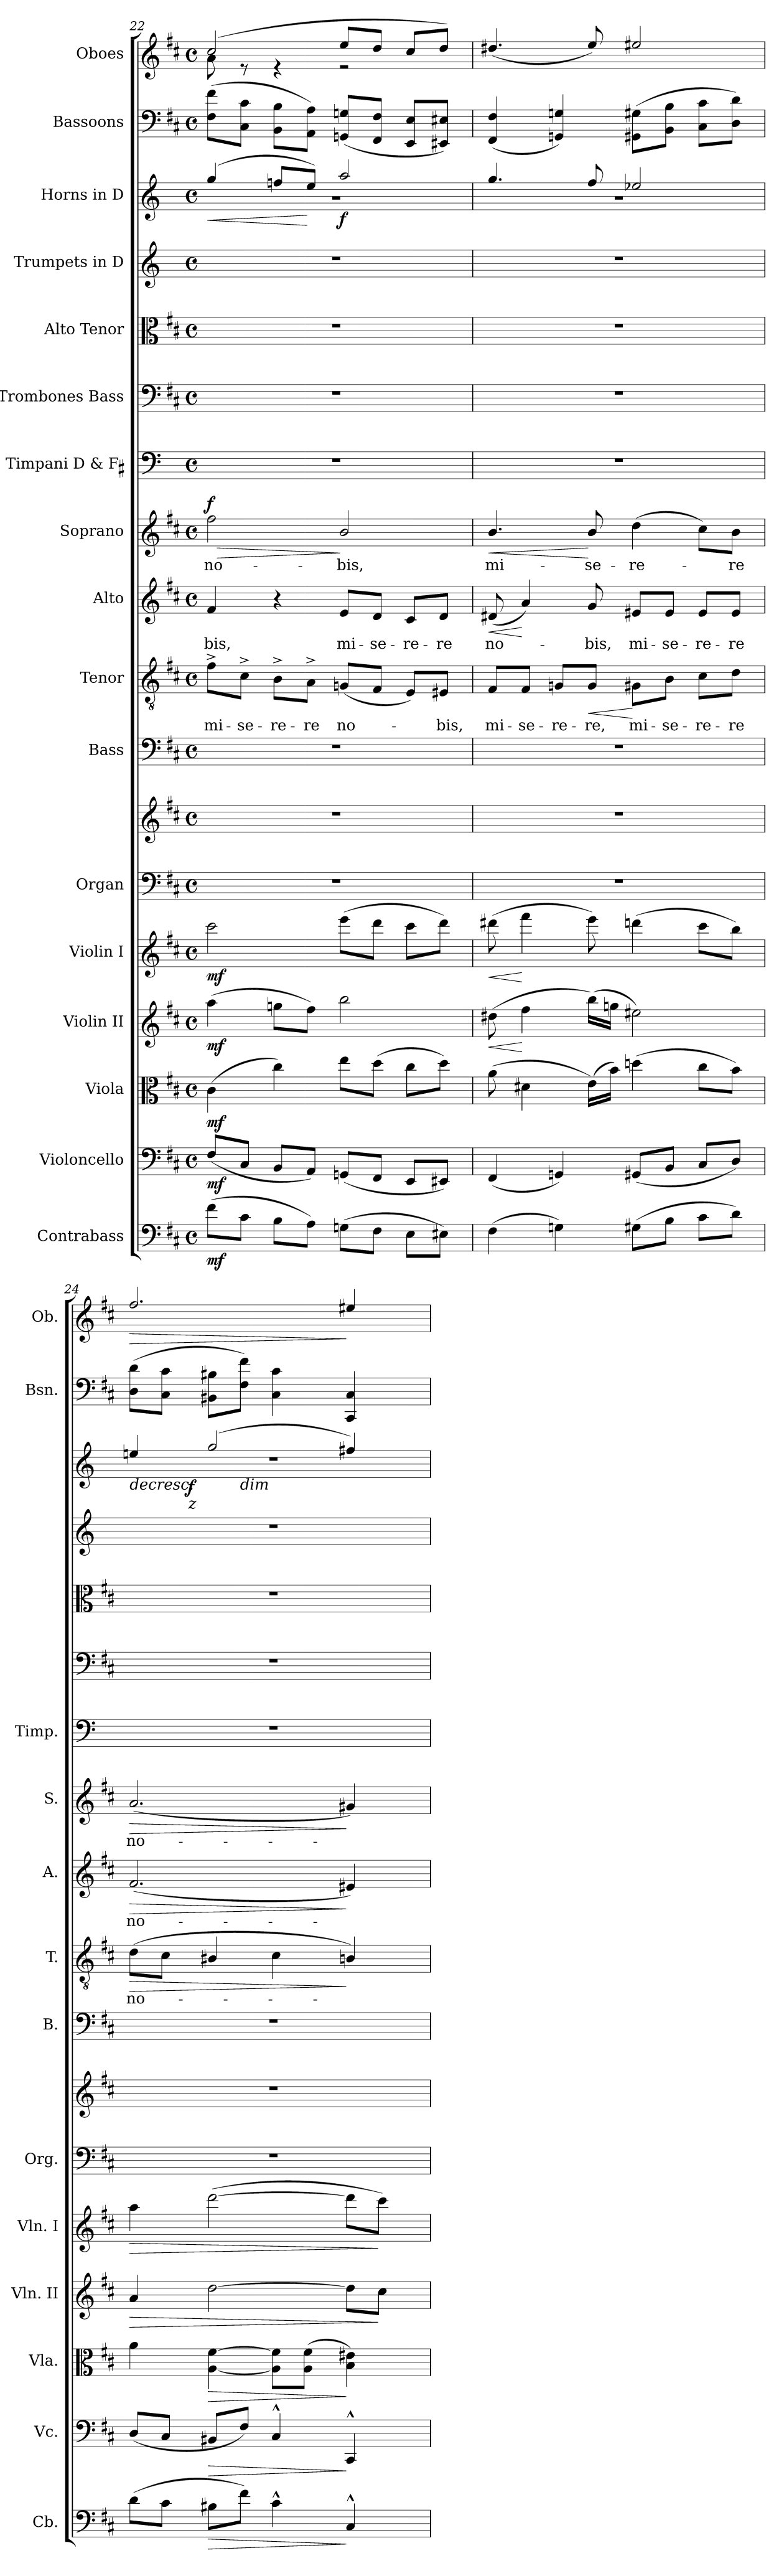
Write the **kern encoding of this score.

**kern	**dynam	**kern	**dynam	**kern	**dynam	**kern	**dynam	**kern	**dynam	**kern	**kern	**kern	**kern	**text	**dynam	**kern	**text	**dynam	**kern	**text	**dynam	**kern	**kern	**kern	**kern	**kern	**dynam	**kern	**kern	**dynam
*part17	*part17	*part16	*part16	*part15	*part15	*part14	*part14	*part13	*part13	*part12	*part12	*part11	*part10	*part10	*part10	*part9	*part9	*part9	*part8	*part8	*part8	*part7	*part6	*part5	*part4	*part3	*part3	*part2	*part1	*part1
*staff18	*staff18	*staff17	*staff17	*staff16	*staff16	*staff15	*staff15	*staff14	*staff14	*staff13	*staff12	*staff11	*staff10	*staff10	*staff10	*staff9	*staff9	*staff9	*staff8	*staff8	*staff8	*staff7	*staff6	*staff5	*staff4	*staff3	*staff3	*staff2	*staff1	*staff1
*I"Contrabass	*	*I"Violoncello	*	*I"Viola	*	*I"Violin II	*	*I"Violin I	*	*I"Organ	*	*I"Bass	*I"Tenor	*	*	*I"Alto	*	*	*I"Soprano	*	*	*I"Timpani D & F#	*I"Trombones  Bass	*I"Alto Tenor	*I"Trumpets in D	*I"Horns in D	*	*I"Bassoons	*I"Oboes	*
*I'Cb.	*	*I'Vc.	*	*I'Vla.	*	*I'Vln. II	*	*I'Vln. I	*	*I'Org.	*	*I'B.	*I'T.	*	*	*I'A.	*	*	*I'S.	*	*	*I'Timp.	*	*	*	*	*	*I'Bsn.	*I'Ob.	*
*clefF4	*	*clefF4	*	*clefC3	*	*clefG2	*	*clefG2	*	*clefF4	*clefG2	*clefF4	*clefGv2	*	*	*clefG2	*	*	*clefG2	*	*	*clefF4	*clefF4	*clefC3	*clefG2	*clefG2	*	*clefF4	*clefG2	*
*ITrd7c12	*	*	*	*	*	*	*	*	*	*	*	*	*ITrd7c12	*	*	*	*	*	*	*	*	*	*	*	*ITrd-1c-2	*ITrd6c10	*	*	*	*
*k[f#c#]	*	*k[f#c#]	*	*k[f#c#]	*	*k[f#c#]	*	*k[f#c#]	*	*k[f#c#]	*k[f#c#]	*k[f#c#]	*k[f#c#]	*	*	*k[f#c#]	*	*	*k[f#c#]	*	*	*k[]	*k[f#c#]	*k[f#c#]	*k[f#c#]	*k[f#c#]	*	*k[f#c#]	*k[f#c#]	*
*D:	*	*D:	*	*D:	*	*D:	*	*D:	*	*D:	*D:	*D:	*D:	*	*	*D:	*	*	*D:	*	*	*C:	*D:	*D:	*D:	*D:	*	*D:	*D:	*
*M4/4	*	*M4/4	*	*M4/4	*	*M4/4	*	*M4/4	*	*M4/4	*M4/4	*M4/4	*M4/4	*	*	*M4/4	*	*	*M4/4	*	*	*M4/4	*M4/4	*M4/4	*M4/4	*M4/4	*	*M4/4	*M4/4	*
*met(c)	*	*met(c)	*	*met(c)	*	*met(c)	*	*met(c)	*	*met(c)	*met(c)	*met(c)	*met(c)	*	*	*met(c)	*	*	*met(c)	*	*	*met(c)	*met(c)	*met(c)	*met(c)	*met(c)	*	*met(c)	*met(c)	*
=22	=22	=22	=22	=22	=22	=22	=22	=22	=22	=22	=22	=22	=22	=22	=22	=22	=22	=22	=22	=22	=22	=22	=22	=22	=22	=22	=22	=22	=22	=22
!	!	!	!	!	!	!	!	!	!	!	!	!	!	!LO:LY:b:color=#000000	!	!	!	!	!	!	!	!	!	!	!	!	!	!	!	!
!	!	!	!	!	!	!	!	!	!	!	!	!	!	!	!	!	!LO:LY:b:color=#000000	!	!	!	!	!	!	!	!	!	!	!	!	!
!	!	!	!	!	!	!	!	!	!	!	!	!	!	!	!	!	!	!	!	!LO:LY:b:color=#000000	!LO:HP:b	!	!	!	!	!	!LO:HP:b	!	!	!
*	*	*	*	*	*	*	*	*	*	*	*	*	*	*	*	*	*	*	*	*	*	*	*	*	*	*^	*	*	*^	*
(8F#i\L	mf	(8F#i/L	mf	(4c#i\	mf	(4aai\	mf	2ccc#i\	mf	1r	1r	1r	8F#^i\L	mi-	.	4f#i/	-bis,	.	2ff#i\	no-	> f	1r	1r	1r	1r	(4ai/	1r	<	(8F#i\ 8f#i\L	(2cc#i/	8ai\	.
!	!	!	!	!	!	!	!	!	!	!	!	!	!	!LO:LY:b:color=#000000	!	!	!	!	!	!	!	!	!	!	!	!	!	!	!	!	!	!
8C#i\J	.	8C#i/J	.	.	.	.	.	.	.	.	.	.	8C#^i\J	-se-	.	.	.	.	.	.	.	.	.	.	.	.	.	.	8C#i\ 8c#i\J	.	8r	.
!	!	!	!	!	!	!	!	!	!	!	!	!	!	!LO:LY:b:color=#000000	!	!	!	!	!	!	!	!	!	!	!	!	!	!	!	!	!	!
8BBi\L	.	8BBi/L	.	4cc#i\)	.	8ggni\L	.	.	.	.	.	.	8BB^i\L	-re-	.	4r	.	.	.	.	.	.	.	.	.	8gni/L	.	.	8BBi\ 8Bi\L	.	4r	.
!	!	!	!	!	!	!	!	!	!	!	!	!	!	!LO:LY:b:color=#000000	!	!	!	!	!	!	!	!	!	!	!	!	!	!	!	!	!	!
8AAi\J)	.	8AAi/J)	.	.	.	8ff#i\J)	.	.	.	.	.	.	8AA^i\J	-re	.	.	.	.	.	.	.	.	.	.	.	8f#i/J)	.	[	8AAi\ 8Ai\J)	.	.	.
!	!	!	!	!	!	!	!	!	!	!	!	!	!	!LO:LY:b:color=#000000	!	!	!	!	!	!	!	!	!	!	!	!	!	!	!	!	!	!
!	!	!	!	!	!	!	!	!	!	!	!	!	!	!	!	!	!LO:LY:b:color=#000000	!	!	!	!	!	!	!	!	!	!	!	!	!	!	!
!	!	!	!	!	!	!	!	!	!	!	!	!	!	!	!	!	!	!	!	!LO:LY:b:color=#000000	!	!	!	!	!	!	!	!	!	!	!	!
(8GGni\L	.	(8GGni/L	.	8eei\L	.	2bbi\	.	(8eeei\L	.	.	.	.	(8GGni/L	no-	.	8ei/L	mi-	.	2bi/	-bis,	]	.	.	.	.	2bi/	.	f	(8GGni/ 8Gni/L	8eei/L	2r	.
!	!	!	!	!	!	!	!	!	!	!	!	!	!	!	!	!	!LO:LY:b:color=#000000	!	!	!	!	!	!	!	!	!	!	!	!	!	!	!
8FF#i\J	.	8FF#i/J	.	(8ddi\J	.	.	.	8dddi\J	.	.	.	.	8FF#i/J	.	.	8di/J	-se-	.	.	.	.	.	.	.	.	.	.	.	8FF#i/ 8F#i/J	8ddi/J	.	.
!	!	!	!	!	!	!	!	!	!	!	!	!	!	!	!	!	!LO:LY:b:color=#000000	!	!	!	!	!	!	!	!	!	!	!	!	!	!	!
8EEi\L	.	8EEi/L	.	8cc#i\L	.	.	.	8ccc#i\L	.	.	.	.	8EEi/L)	.	.	8c#i/L	-re-	.	.	.	.	.	.	.	.	.	.	.	8EEi/ 8Ei/L	8cc#i/L	.	.
!	!	!	!	!	!	!	!	!	!	!	!	!	!	!LO:LY:b:color=#000000	!	!	!	!	!	!	!	!	!	!	!	!	!	!	!	!	!	!
!	!	!	!	!	!	!	!	!	!	!	!	!	!	!	!	!	!LO:LY:b:color=#000000	!	!	!	!	!	!	!	!	!	!	!	!	!	!	!
8EE#Xi\J)	.	8EE#Xi/J)	.	8ddi\J)	.	.	.	8dddi\J)	.	.	.	.	8EE#Xi/J	-bis,	.	8di/J	-re	.	.	.	.	.	.	.	.	.	.	.	8EE#Xi/ 8E#Xi/J)	8ddi/J)	.	.
*	*	*	*	*	*	*	*	*	*	*	*	*	*	*	*	*	*	*	*	*	*	*	*	*	*	*	*	*	*	*v	*v	*
!!LO:PB:g=z
=23	=23	=23	=23	=23	=23	=23	=23	=23	=23	=23	=23	=23	=23	=23	=23	=23	=23	=23	=23	=23	=23	=23	=23	=23	=23	=23	=23	=23	=23	=23	=23
!	!	!	!	!	!	!	!LO:HP:b	!	!LO:HP:b	!	!	!	!	!	!	!	!	!	!	!	!	!	!	!	!	!	!	!	!	!	!
!	!	!	!	!	!	!	!	!	!	!	!	!	!	!LO:LY:b:color=#000000	!	!	!	!	!	!	!	!	!	!	!	!	!	!	!	!	!
!	!	!	!	!	!	!	!	!	!	!	!	!	!	!	!	!	!LO:LY:b:color=#000000	!LO:HP:b	!	!	!	!	!	!	!	!	!	!	!	!	!
!	!	!	!	!	!	!	!	!	!	!	!	!	!	!	!	!	!	!	!	!LO:LY:b:color=#000000	!LO:HP:b	!	!	!	!	!	!	!	!	!	!
(4FF#i\	.	(4FF#i/	.	(8ai\	.	(8dd#Xi\	<	(8ddd#Xi\	<	1r	1r	1r	8FF#i/L	mi-	.	(8d#Xi/	no-	<	4.bi/	mi-	<	1r	1r	1r	1r	4.ai/	1r	.	(4FF#i/ 4F#i	(4.dd#Xi/	.
!	!	!	!	!	!	!	!	!	!	!	!	!	!	!LO:LY:b:color=#000000	!	!	!	!	!	!	!	!	!	!	!	!	!	!	!	!	!
.	.	.	.	4d#Xi\	.	4ff#i\	[	4fff#i\	[	.	.	.	8FF#i/J	-se-	.	4ai/)	.	[	.	.	.	.	.	.	.	.	.	.	.	.	.
!	!	!	!	!	!	!	!	!	!	!	!	!	!	!LO:LY:b:color=#000000	!	!	!	!	!	!	!	!	!	!	!	!	!	!	!	!	!
4GGni\)	.	4GGni/)	.	.	.	.	.	.	.	.	.	.	8GGni/L	-re-	.	.	.	.	.	.	.	.	.	.	.	.	.	.	4GGni/ 4Gni)	.	.
!	!	!	!	!	!	!	!	!	!	!	!	!	!	!LO:LY:b:color=#000000	!LO:HP:b	!	!	!	!	!	!	!	!	!	!	!	!	!	!	!	!
!	!	!	!	!	!	!	!	!	!	!	!	!	!	!	!	!	!LO:LY:b:color=#000000	!	!	!	!	!	!	!	!	!	!	!	!	!	!
!	!	!	!	!	!	!	!	!	!	!	!	!	!	!	!	!	!	!	!	!LO:LY:b:color=#000000	!	!	!	!	!	!	!	!	!	!	!
.	.	.	.	(16ei\LL)	.	(16bbi\LL)	.	8eeei\)	.	.	.	.	8GGi/J	-re,	<	8gi/	-bis,	.	8bi/	-se-	[	.	.	.	.	8gi/	.	.	.	8eei/)	.
.	.	.	.	16bi\JJ)	.	16ggni\JJ	.	.	.	.	.	.	.	.	.	.	.	.	.	.	.	.	.	.	.	.	.	.	.	.	.
!	!	!	!	!	!	!	!	!	!	!	!	!	!	!LO:LY:b:color=#000000	!	!	!	!	!	!	!	!	!	!	!	!	!	!	!	!	!
!	!	!	!	!	!	!	!	!	!	!	!	!	!	!	!	!	!LO:LY:b:color=#000000	!	!	!	!	!	!	!	!	!	!	!	!	!	!
!	!	!	!	!	!	!	!	!	!	!	!	!	!	!	!	!	!	!	!	!LO:LY:b:color=#000000	!	!	!	!	!	!	!	!	!	!	!
(8GG#Xi\L	.	(8GG#Xi/L	.	(4ddni\	.	2ee#Xi\)	.	(4dddni\	.	.	.	.	8GG#Xi\L	mi-	[	8e#Xi/L	mi-	.	(4ddi\	-re-	.	.	.	.	.	2fni/	.	.	(8GG#Xi\ 8G#Xi\L	2ee#Xi/	.
!	!	!	!	!	!	!	!	!	!	!	!	!	!	!LO:LY:b:color=#000000	!	!	!	!	!	!	!	!	!	!	!	!	!	!	!	!	!
!	!	!	!	!	!	!	!	!	!	!	!	!	!	!	!	!	!LO:LY:b:color=#000000	!	!	!	!	!	!	!	!	!	!	!	!	!	!
8BBi\J	.	8BBi/J	.	.	.	.	.	.	.	.	.	.	8BBi\J	-se-	.	8e#i/J	-se-	.	.	.	.	.	.	.	.	.	.	.	8BBi\ 8Bi\J	.	.
!	!	!	!	!	!	!	!	!	!	!	!	!	!	!LO:LY:b:color=#000000	!	!	!	!	!	!	!	!	!	!	!	!	!	!	!	!	!
!	!	!	!	!	!	!	!	!	!	!	!	!	!	!	!	!	!LO:LY:b:color=#000000	!	!	!	!	!	!	!	!	!	!	!	!	!	!
8C#i\L	.	8C#i/L	.	8cc#i\L	.	.	.	8ccc#i\L	.	.	.	.	8C#i\L	-re-	.	8e#i/L	-re-	.	8cc#i\L)	.	.	.	.	.	.	.	.	.	8C#i\ 8c#i\L	.	.
!	!	!	!	!	!	!	!	!	!	!	!	!	!	!LO:LY:b:color=#000000	!	!	!	!	!	!	!	!	!	!	!	!	!	!	!	!	!
!	!	!	!	!	!	!	!	!	!	!	!	!	!	!	!	!	!LO:LY:b:color=#000000	!	!	!	!	!	!	!	!	!	!	!	!	!	!
!	!	!	!	!	!	!	!	!	!	!	!	!	!	!	!	!	!	!	!	!LO:LY:b:color=#000000	!	!	!	!	!	!	!	!	!	!	!
8Di\J)	.	8Di/J)	.	8bi\J)	.	.	.	8bbi\J)	.	.	.	.	8Di\J	-re	.	8e#i/J	-re	.	8bi\J	-re	.	.	.	.	.	.	.	.	8Di\ 8di\J)	.	.
*	*	*	*	*	*	*	*	*	*	*	*	*	*	*	*	*	*	*	*	*	*	*	*	*	*	*v	*v	*	*	*	*
=24	=24	=24	=24	=24	=24	=24	=24	=24	=24	=24	=24	=24	=24	=24	=24	=24	=24	=24	=24	=24	=24	=24	=24	=24	=24	=24	=24	=24	=24	=24
!	!	!	!	!	!	!	!LO:HP:b	!	!LO:HP:b	!	!	!	!	!	!	!	!	!	!	!	!	!	!	!	!	!	!	!	!	!
!	!	!	!	!	!	!	!	!	!	!	!	!	!	!LO:LY:b:color=#000000	!LO:HP:b	!	!	!	!	!	!	!	!	!	!	!	!	!	!	!
!	!	!	!	!	!	!	!	!	!	!	!	!	!	!	!	!	!LO:LY:b:color=#000000	!LO:HP:b	!	!	!	!	!	!	!	!	!	!	!	!
!	!	!	!	!	!	!	!	!	!	!	!	!	!	!	!	!	!	!	!	!LO:LY:b:color=#000000	!LO:HP:b	!	!	!	!	!	!LO:HP:b	!	!	!LO:HP:b
*	*	*	*	*	*	*	*	*	*	*	*	*	*	*	*	*	*	*	*	*	*	*	*	*	*	*^	*	*	*	*
*	*	*	*	*	*	*	*	*	*	*	*	*	*	*	*	*	*	*	*	*	*	*	*	*	*	*	*^	*	*	*	*
*	*	*	*	*	*	*	*	*	*	*	*	*	*	*	*	*	*	*	*	*	*	*	*	*	*	*	*	*^	*	*	*	*
(8Di\L	.	(8Di/L	.	4ai\	.	4ai/	>	4aai\	>	1r	1r	1r	(8Di\L	no-	>	(2.f#i/	no-	>	(2.ai/	no-	>	1r	1r	1r	1r	4f#Xi/	1r	8ryy	4.ryy	>	(8Di\ 8di\L	2.ff#i/	>
8C#i\J	.	8C#i/J	.	.	.	.	.	.	.	.	.	.	8C#i\J	.	.	.	.	.	.	.	.	.	.	.	.	.	.	16ryy	.	.	8C#i\ 8c#i\J	.	.
.	.	.	.	.	.	.	.	.	.	.	.	.	.	.	.	.	.	.	.	.	.	.	.	.	.	.	.	256..ryy	.	.	.	.	.
!	!	!	!	!	!	!	!	!	!	!	!	!	!	!	!	!	!	!	!	!	!	!	!	!	!	!	!	!LO:TX:b:i:t=z	!	!	!	!	!
.	.	.	.	.	.	.	.	.	.	.	.	.	.	.	.	.	.	.	.	.	.	.	.	.	.	.	.	2ryy	.	f	.	.	.
!	!LO:HP:b	!	!LO:HP:b	!	!LO:HP:b	!	!	!	!	!	!	!	!	!	!	!	!	!	!	!	!	!	!	!	!	!	!	!	!	!	!	!	!
8BB#Xi\L	>	8BB#Xi/L	>	[4Ai\ [4f#i	>	[2ddi\	.	([2dddi\	.	.	.	.	4BB#Xi/	.	.	.	.	.	.	.	.	.	.	.	.	(2ai/	.	.	.	.	8BB#Xi\ 8B#Xi\L	.	.
!	!	!	!	!	!	!	!	!	!	!	!	!	!	!	!	!	!	!	!	!	!	!	!	!	!	!	!	!	!LO:TX:b:i:t=dim	!	!	!	!
8F#i\J)	.	8F#i/J)	.	.	.	.	.	.	.	.	.	.	.	.	.	.	.	.	.	.	.	.	.	.	.	.	.	.	2ryy	.	8F#i\ 8f#i\J)	.	.
4C#^^i\	.	4C#^^i/	.	8Ai]\ 8f#i]\L	.	.	.	.	.	.	.	.	4C#i\	.	.	.	.	.	.	.	.	.	.	.	.	.	.	.	.	.	4C#i\ 4c#i	.	.
.	.	.	.	(8Ai\ 8f#i\J	.	.	.	.	.	.	.	.	.	.	.	.	.	.	.	.	.	.	.	.	.	.	.	.	.	.	.	.	.
.	.	.	.	.	.	.	.	.	.	.	.	.	.	.	.	.	.	.	.	.	.	.	.	.	.	.	.	4ryy	.	.	.	.	.
4CC#^^i/	]	4CC#^^i/	]	4Bi\ 4e#Xi)	]	8ddi\L]	.	8dddi\L]	.	.	.	.	4BBni/)	.	]	4e#Xi/)	.	]	4g#Xi/)	.	]	.	.	.	.	4g#Xi/)	.	.	.	]	4CC#i/ 4C#i	4ee#Xi/	]
.	.	.	.	.	.	8cc#i\J	]	8ccc#i\J)	]	.	.	.	.	.	.	.	.	.	.	.	.	.	.	.	.	.	.	.	8ryy	.	.	.	.
.	.	.	.	.	.	.	.	.	.	.	.	.	.	.	.	.	.	.	.	.	.	.	.	.	.	.	.	32ryy	.	.	.	.	.
.	.	.	.	.	.	.	.	.	.	.	.	.	.	.	.	.	.	.	.	.	.	.	.	.	.	.	.	64ryy	.	.	.	.	.
.	.	.	.	.	.	.	.	.	.	.	.	.	.	.	.	.	.	.	.	.	.	.	.	.	.	.	.	128ryy	.	.	.	.	.
.	.	.	.	.	.	.	.	.	.	.	.	.	.	.	.	.	.	.	.	.	.	.	.	.	.	.	.	1024ryy	.	.	.	.	.
*	*	*	*	*	*	*	*	*	*	*	*	*	*	*	*	*	*	*	*	*	*	*	*	*	*	*v	*v	*v	*v	*	*	*	*
=	=	=	=	=	=	=	=	=	=	=	=	=	=	=	=	=	=	=	=	=	=	=	=	=	=	=	=	=	=	=
*-	*-	*-	*-	*-	*-	*-	*-	*-	*-	*-	*-	*-	*-	*-	*-	*-	*-	*-	*-	*-	*-	*-	*-	*-	*-	*-	*-	*-	*-	*-
